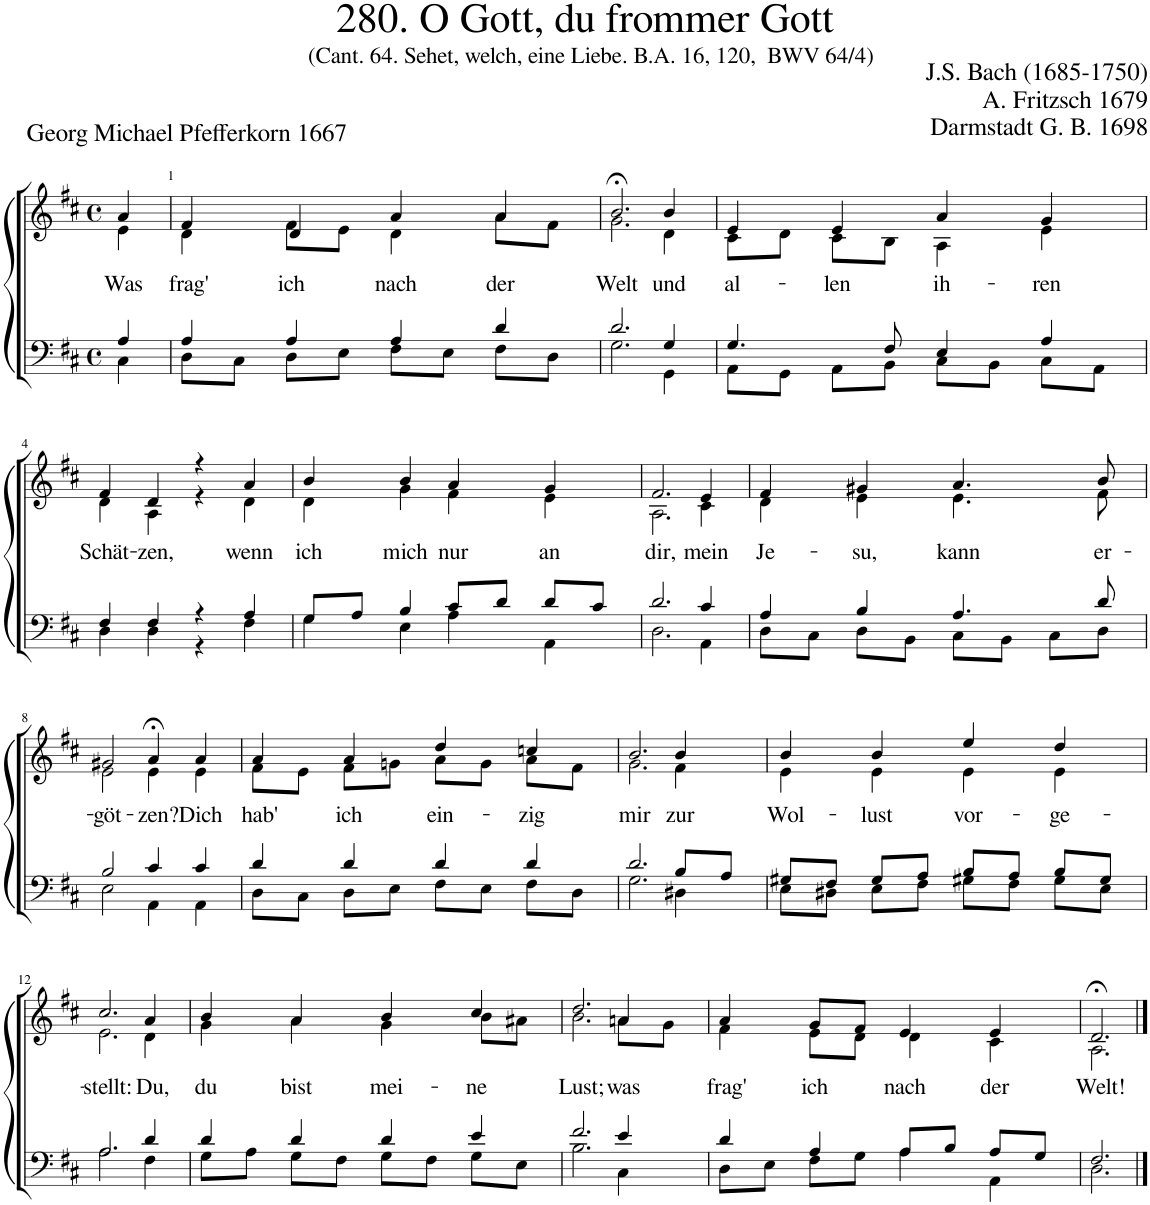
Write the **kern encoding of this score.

**kern	**kern	**text
*part2	*part1	*part1
*staff2	*staff1	*staff1
*I"Tenor/Bass	*I"Soprano/Alto	*
*clefF4	*clefG2	*
*k[f#c#]	*k[f#c#]	*
*M4/4	*M4/4	*
*met(c)	*met(c)	*
=	=	=
*^	*	*
!	!	!	!LO:LY:b
*	*	*^	*
4A/	4C#\	4a/	4e\	Was
=1	=1	=1	=1	=1
!	!	!	!	!LO:LY:b
4A/	8D\L	4f#;</	4d\	frag'
.	8C#\J	.	.	.
!	!	!	!	!LO:LY:b
4A/	8D\L	4d/	8f#\L	ich
.	8E\J	.	8e\J	.
!	!	!	!	!LO:LY:b
4A/	8F#\L	4a/	4d\	nach
.	8E\J	.	.	.
!	!	!	!	!LO:LY:b
4d/	8F#\L	4a/	8a\L	der
.	8D\J	.	8f#\J	.
=2	=2	=2	=2	=2
!	!	!	!	!LO:LY:b
2.d/	2.G\	2.b;</	2.g\	Welt
!	!	!	!	!LO:LY:b
4G/	4GG\	4b/	4d\	und
=3	=3	=3	=3	=3
!	!	!	!	!LO:LY:b
4.G/	8AA\L	4e/	8c#\L	al-
.	8GG\J	.	8d\J	.
!	!	!	!	!LO:LY:b
.	8AA\L	4e/	8c#\L	-len
8F#/	8BB\J	.	8B\J	.
!	!	!	!	!LO:LY:b
4E/	8C#\L	4a/	4A\	ih-
.	8BB\J	.	.	.
!	!	!	!	!LO:LY:b
4A/	8C#\L	4g/	4e\	-ren
.	8AA\J	.	.	.
!!LO:LB:g=z	!!
=4	=4	=4	=4	=4
!	!	!	!	!LO:LY:b
4F#/	4D\	4f#/	4d\	Schät-
!	!	!	!	!LO:LY:b
4F#/	4D\	4d/	4A\	-zen,
4r	4r	4r	4r	.
!	!	!	!	!LO:LY:b
4A/	4F#\	4a/	4d\	wenn
=5	=5	=5	=5	=5
!	!	!	!	!LO:LY:b
8G/L	4G\	4b/	4d\	ich
8A/J	.	.	.	.
!	!	!	!	!LO:LY:b
4B/	4E\	4b/	4g\	mich
!	!	!	!	!LO:LY:b
8c#/L	4A\	4a/	4f#\	nur
8d/J	.	.	.	.
!	!	!	!	!LO:LY:b
8d/L	4AA\	4g/	4e\	an
8c#/J	.	.	.	.
=6	=6	=6	=6	=6
!	!	!	!	!LO:LY:b
2.d/	2.D\	2.f#/	2.A\	dir,
!	!	!	!	!LO:LY:b
4c#/	4AA\	4e/	4c#\	mein
=7	=7	=7	=7	=7
!	!	!	!	!LO:LY:b
4A/	8D\L	4f#/	4d\	Je-
.	8C#\J	.	.	.
!	!	!	!	!LO:LY:b
4B/	8D\L	4g#X/	4e\	-su,
.	8BB\J	.	.	.
!	!	!	!	!LO:LY:b
4.A/	8C#\L	4.a/	4.e\	kann
.	8BB\J	.	.	.
.	8C#\L	.	.	.
!	!	!	!	!LO:LY:b
8d/	8D\J	8b/	8f#\	er-
!!LO:LB:g=z	!!
=8	=8	=8	=8	=8
!	!	!	!	!LO:LY:b
2B/	2E\	2g#X/	2e\	-göt-
!	!	!	!	!LO:LY:b
4c#/	4AA\	4a;<,/	4e\	-zen?
!	!	!	!	!LO:LY:b
4c#/	4AA\	4a/	4e\	Dich
=9	=9	=9	=9	=9
!	!	!	!	!LO:LY:b
4d/	8D\L	4a/	8f#\L	hab'
.	8C#\J	.	8e\J	.
!	!	!	!	!LO:LY:b
4d/	8D\L	4a/	8f#\L	ich
.	8E\J	.	8gn\J	.
!	!	!	!	!LO:LY:b
4d/	8F#\L	4dd/	8a\L	ein-
.	8E\J	.	8g\J	.
!	!	!	!	!LO:LY:b
4d/	8F#\L	4ccn/	8a\L	-zig
.	8D\J	.	8f#\J	.
=10	=10	=10	=10	=10
!	!	!	!	!LO:LY:b
2.d/	2.G\	2.b/	2.g\	mir
!	!	!	!	!LO:LY:b
8B/L	4D#X\	4b/	4f#\	zur
8A/J	.	.	.	.
=11	=11	=11	=11	=11
!	!	!	!	!LO:LY:b
8G#X/L	8E\L	4b/	4e\	Wol-
8F#/J	8D#X\J	.	.	.
!	!	!	!	!LO:LY:b
8G#/L	8E\L	4b/	4e\	-lust
8A/J	8F#\J	.	.	.
!	!	!	!	!LO:LY:b
8B/L	8G#X\L	4ee/	4e\	vor-
8A/J	8F#\J	.	.	.
!	!	!	!	!LO:LY:b
8B/L	8G#\L	4dd/	4e\	-ge-
8G#/J	8E\J	.	.	.
!!LO:LB:g=z	!!
=12	=12	=12	=12	=12
!	!	!	!	!LO:LY:b
2.A/	2.A\	2.cc#/	2.e\	-stellt:
!	!	!	!	!LO:LY:b
4d/	4F#\	4a/	4d\	Du,
=13	=13	=13	=13	=13
!	!	!	!	!LO:LY:b
4d/	8G\L	4b/	4g\	du
.	8A\J	.	.	.
!	!	!	!	!LO:LY:b
4d/	8G\L	4a/	4a\	bist
.	8F#\J	.	.	.
!	!	!	!	!LO:LY:b
4d/	8G\L	4b/	4g\	mei-
.	8F#\J	.	.	.
!	!	!	!	!LO:LY:b
4e/	8G\L	4cc#/	8b\L	-ne
.	8E\J	.	8a#X\J	.
=14	=14	=14	=14	=14
!	!	!	!	!LO:LY:b
2.f#/	2.B\	2.dd/	2.b\	Lust;
!	!	!	!	!LO:LY:b
4e/	4C#\	4an/	8a\L	was
.	.	.	8g\J	.
=15	=15	=15	=15	=15
!	!	!	!	!LO:LY:b
4d/	8D\L	4a/	4f#\	frag'
.	8E\J	.	.	.
!	!	!	!	!LO:LY:b
4A/	8F#\L	8g/L	8e\L	ich
.	8G\J	8f#/J	8d\J	.
!	!	!	!	!LO:LY:b
8A/L	4A\	4e/	4d\	nach
8B/J	.	.	.	.
!	!	!	!	!LO:LY:b
8A/L	4AA\	4e/	4c#\	der
8G/J	.	.	.	.
=16	=16	=16	=16	=16
!	!	!	!	!LO:LY:b
2.F#/	2.D\	2.d;</	2.A\	Welt!
*v	*v	*	*	*
*	*v	*v	*
==	==	==
*-	*-	*-
